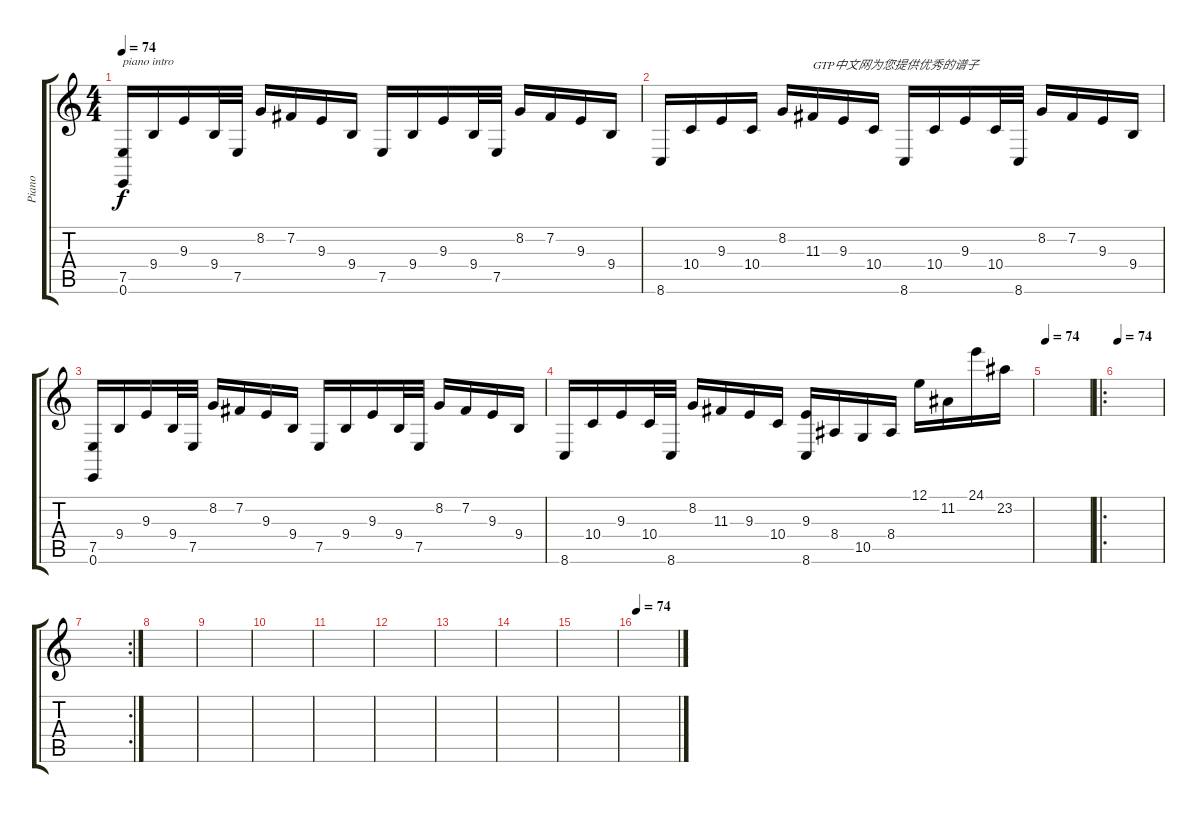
\track ("Piano" "Piano") {instrument acousticgrandpiano}
\staff {score tabs}
\tuning (E4 B3 G3 D3 A2 E2) {hide}
\ts (4 4)
\tempo 74
\tempo 40
\tempo 74
\clef g2
\ks c
(7.5 0.6).16{txt "piano intro" dy f instrument acousticgrandpiano} 9.4.16 9.3.16 9.4.32 7.5.32 8.2.16 7.2.16 9.3.16 9.4.16 7.5.16 9.4.16 9.3.16 9.4.32 7.5.32 8.2.16 7.2.16 9.3.16 9.4.16 |
8.6.16 10.4.16 9.3.16 10.4.16 8.2.16 11.3.16{txt "GTP中文网为您提供优秀的谱子"} 9.3.16 10.4.16 8.6.16 10.4.16 9.3.16 10.4.32 8.6.32 8.2.16 7.2.16 9.3.16 9.4.16 |
(7.5 0.6).16 9.4.16 9.3.16 9.4.32 7.5.32 8.2.16 7.2.16 9.3.16 9.4.16 7.5.16 9.4.16 9.3.16 9.4.32 7.5.32 8.2.16 7.2.16 9.3.16 9.4.16 |
8.6.16 10.4.16 9.3.16 10.4.32 8.6.32 8.2.16 11.3.16 9.3.16 10.4.16 (9.3 8.6).16 8.4.16 10.5.16 8.4.16 12.1.16 11.2.16 24.1.16 23.2.16 |
\tempo 74
|
\ro
\tempo 74
|
\rc 2
|
|
|
|
|
|
|
|
|
\tempo 74
